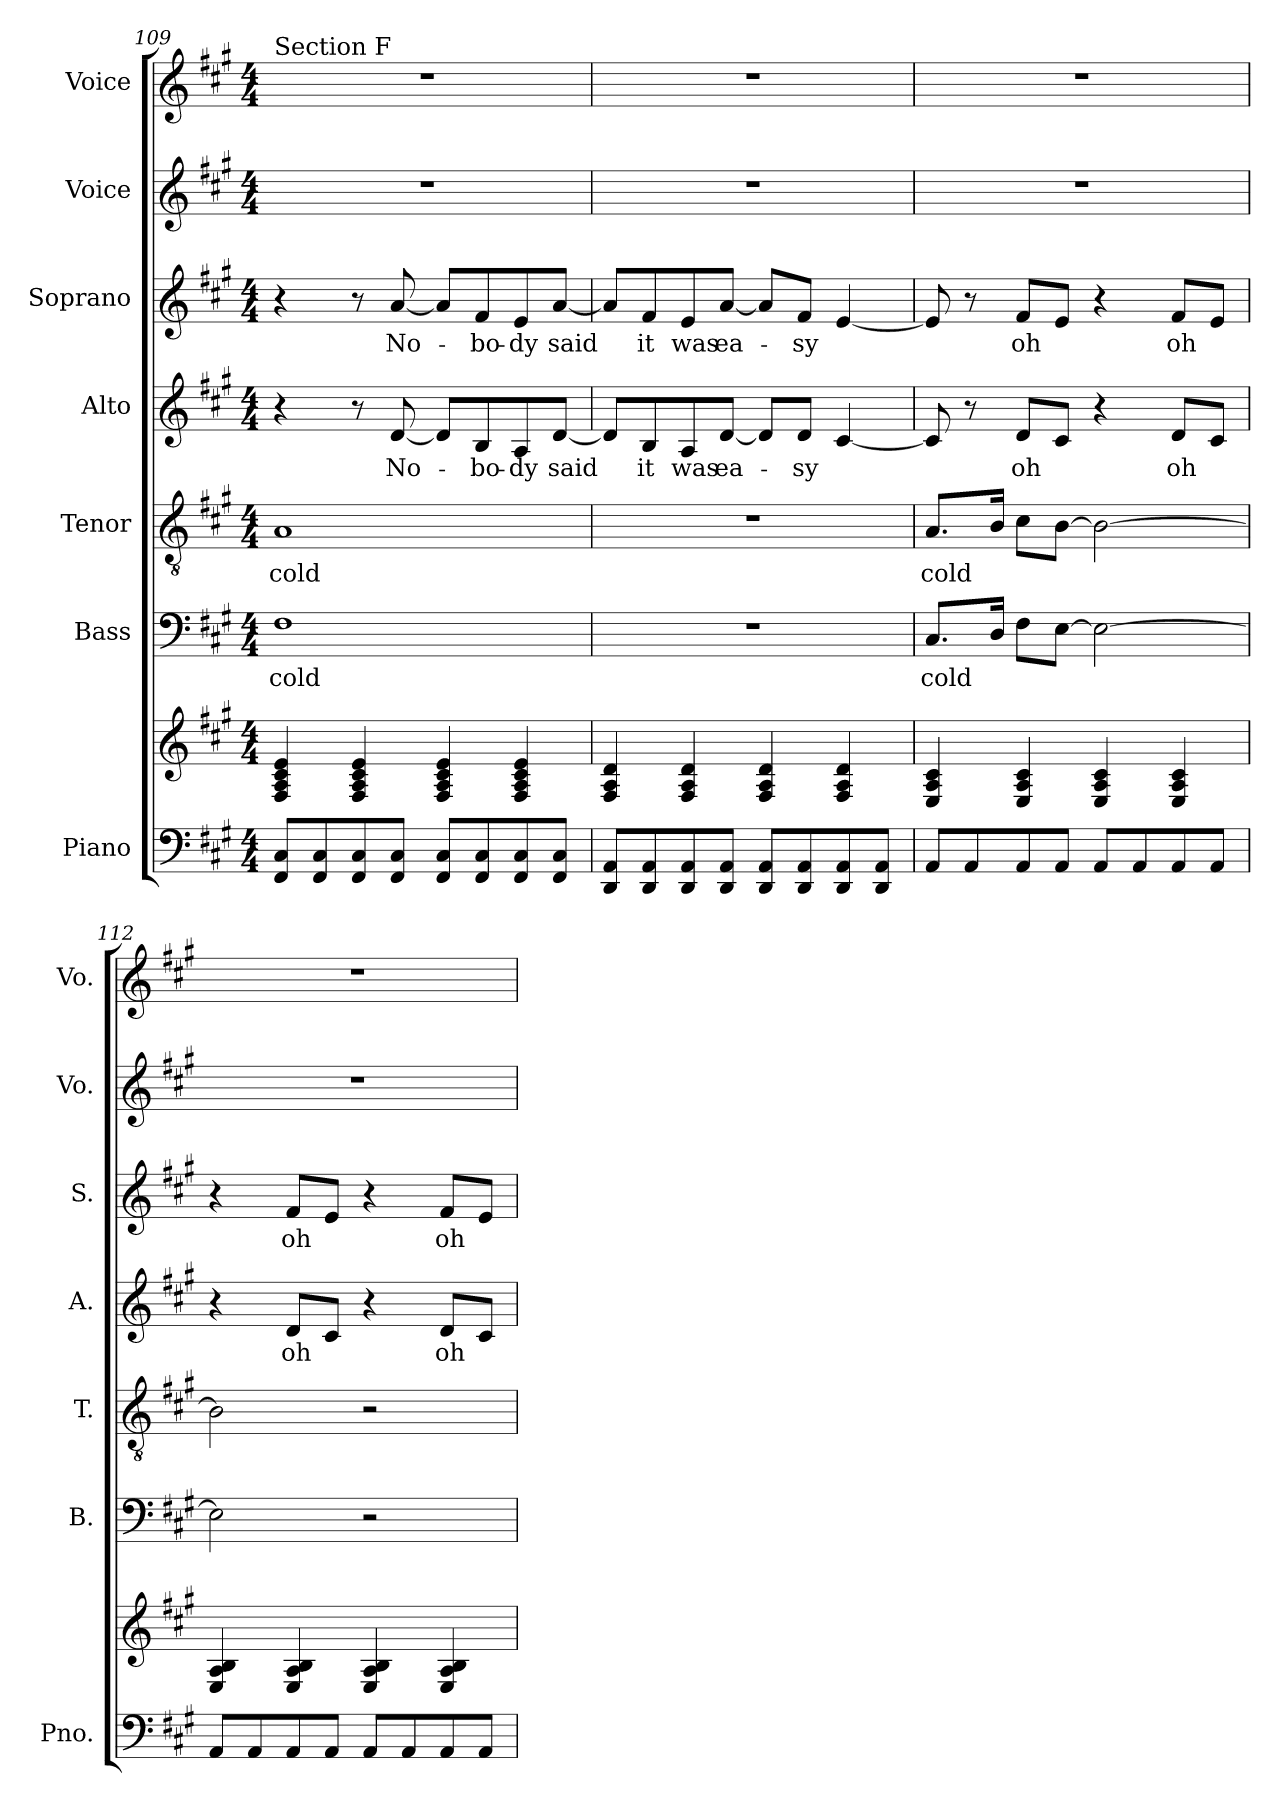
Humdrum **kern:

**kern	**kern	**kern	**text	**kern	**text	**kern	**text	**kern	**text	**kern	**kern
*part7	*part7	*part6	*part6	*part5	*part5	*part4	*part4	*part3	*part3	*part2	*part1
*staff8	*staff7	*staff6	*staff6	*staff5	*staff5	*staff4	*staff4	*staff3	*staff3	*staff2	*staff1
*I"Piano	*	*I"Bass	*	*I"Tenor	*	*I"Alto	*	*I"Soprano	*	*I"Voice	*I"Voice
*I'Pno.	*	*I'B.	*	*I'T.	*	*I'A.	*	*I'S.	*	*I'Vo.	*I'Vo.
*clefF4	*clefG2	*clefF4	*	*clefGv2	*	*clefG2	*	*clefG2	*	*clefG2	*clefG2
*k[f#c#g#]	*k[f#c#g#]	*k[f#c#g#]	*	*k[f#c#g#]	*	*k[f#c#g#]	*	*k[f#c#g#]	*	*k[f#c#g#]	*k[f#c#g#]
*M4/4	*M4/4	*M4/4	*	*M4/4	*	*M4/4	*	*M4/4	*	*M4/4	*M4/4
*MM78	*MM78	*MM78	*	*MM78	*	*MM78	*	*MM78	*	*MM78	*MM78
=109	=109	=109	=109	=109	=109	=109	=109	=109	=109	=109	=109
!	!	!	!	!	!	!	!	!	!	!	!LO:TX:a:t=Section F
8FF#/ 8C#/L	4F#/ 4A/ 4c#/ 4e/	1F#	cold	1A	cold	4r	.	4r	.	1r	1r
8FF#/ 8C#/	.	.	.	.	.	.	.	.	.	.	.
8FF#/ 8C#/	4F#/ 4A/ 4c#/ 4e/	.	.	.	.	8r	.	8r	.	.	.
8FF#/ 8C#/J	.	.	.	.	.	[8d/	No-	[8a/	No-	.	.
8FF#/ 8C#/L	4F#/ 4A/ 4c#/ 4e/	.	.	.	.	8d/L]	.	8a/L]	.	.	.
8FF#/ 8C#/	.	.	.	.	.	8B/	-bo-	8f#/	-bo-	.	.
8FF#/ 8C#/	4F#/ 4A/ 4c#/ 4e/	.	.	.	.	8A/	-dy	8e/	-dy	.	.
8FF#/ 8C#/J	.	.	.	.	.	[8d/J	said	[8a/J	said	.	.
=110	=110	=110	=110	=110	=110	=110	=110	=110	=110	=110	=110
8DD/ 8AA/L	4F#/ 4A/ 4d/	1r	.	1r	.	8d/L]	.	8a/L]	.	1r	1r
8DD/ 8AA/	.	.	.	.	.	8B/	it	8f#/	it	.	.
8DD/ 8AA/	4F#/ 4A/ 4d/	.	.	.	.	8A/	was	8e/	was	.	.
8DD/ 8AA/J	.	.	.	.	.	[8d/J	ea-	[8a/J	ea-	.	.
8DD/ 8AA/L	4F#/ 4A/ 4d/	.	.	.	.	8d/L]	.	8a/L]	.	.	.
8DD/ 8AA/	.	.	.	.	.	8d/J	-sy	8f#/J	-sy	.	.
8DD/ 8AA/	4F#/ 4A/ 4d/	.	.	.	.	[4c#/	.	[4e/	.	.	.
8DD/ 8AA/J	.	.	.	.	.	.	.	.	.	.	.
=111	=111	=111	=111	=111	=111	=111	=111	=111	=111	=111	=111
8AA/L	4E/ 4A/ 4c#/	8.C#/L	cold	8.A/L	cold	8c#/]	.	8e/]	.	1r	1r
8AA/	.	.	.	.	.	8r	.	8r	.	.	.
.	.	16D/Jk	.	16B/Jk	.	.	.	.	.	.	.
8AA/	4E/ 4A/ 4c#/	8F#\L	.	8c#\L	.	8d/L	oh	8f#/L	oh	.	.
8AA/J	.	[8E\J	.	[8B\J	.	8c#/J	.	8e/J	.	.	.
8AA/L	4E/ 4A/ 4c#/	2E\_	.	2B\_	.	4r	.	4r	.	.	.
8AA/	.	.	.	.	.	.	.	.	.	.	.
8AA/	4E/ 4A/ 4c#/	.	.	.	.	8d/L	oh	8f#/L	oh	.	.
8AA/J	.	.	.	.	.	8c#/J	.	8e/J	.	.	.
=112	=112	=112	=112	=112	=112	=112	=112	=112	=112	=112	=112
8AA/L	4E/ 4A/ 4B/	2E\]	.	2B\]	.	4r	.	4r	.	1r	1r
8AA/	.	.	.	.	.	.	.	.	.	.	.
8AA/	4E/ 4A/ 4B/	.	.	.	.	8d/L	oh	8f#/L	oh	.	.
8AA/J	.	.	.	.	.	8c#/J	.	8e/J	.	.	.
8AA/L	4E/ 4A/ 4B/	2r	.	2r	.	4r	.	4r	.	.	.
8AA/	.	.	.	.	.	.	.	.	.	.	.
8AA/	4E/ 4A/ 4B/	.	.	.	.	8d/L	oh	8f#/L	oh	.	.
8AA/J	.	.	.	.	.	8c#/J	.	8e/J	.	.	.
=	=	=	=	=	=	=	=	=	=	=	=
*-	*-	*-	*-	*-	*-	*-	*-	*-	*-	*-	*-
